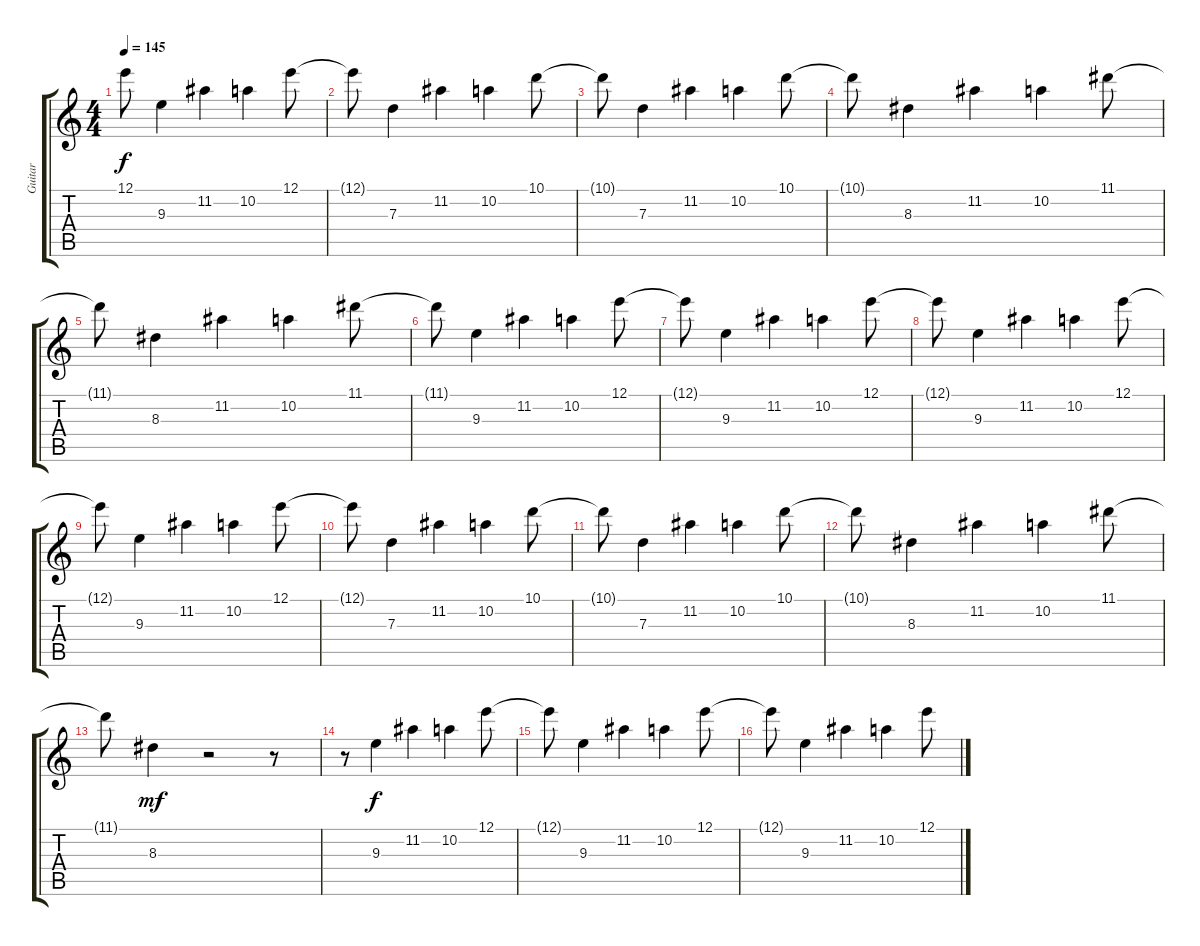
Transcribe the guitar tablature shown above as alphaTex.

\track ("Guitar" "Guitar") {instrument overdrivenguitar}
\staff {score tabs}
\tuning (E4 B3 G3 D3 A2 D2) {hide}
\ts (4 4)
\tempo 145
\clef g2
\ks c
12.1{t}.8{dy f} 9.3.4 11.2.4 10.2.4 12.1.8 |
12.1{t}.8 7.3.4 11.2.4 10.2.4 10.1.8 |
10.1{t}.8 7.3.4 11.2.4 10.2.4 10.1.8 |
10.1{t}.8 8.3.4 11.2.4 10.2.4 11.1.8 |
11.1{t}.8 8.3.4 11.2.4 10.2.4 11.1.8 |
11.1{t}.8 9.3.4 11.2.4 10.2.4 12.1.8 |
12.1{t}.8 9.3.4 11.2.4 10.2.4 12.1.8 |
12.1{t}.8 9.3.4 11.2.4 10.2.4 12.1.8 |
12.1{t}.8 9.3.4 11.2.4 10.2.4 12.1.8 |
12.1{t}.8 7.3.4 11.2.4 10.2.4 10.1.8 |
10.1{t}.8 7.3.4 11.2.4 10.2.4 10.1.8 |
10.1{t}.8 8.3.4 11.2.4 10.2.4 11.1.8 |
11.1{t}.8 8.3.4{dy mf} r.2 r.8 |
r.8 9.3.4{dy f} 11.2.4 10.2.4 12.1.8 |
12.1{t}.8 9.3.4 11.2.4 10.2.4 12.1.8 |
12.1{t}.8 9.3.4 11.2.4 10.2.4 12.1.8
